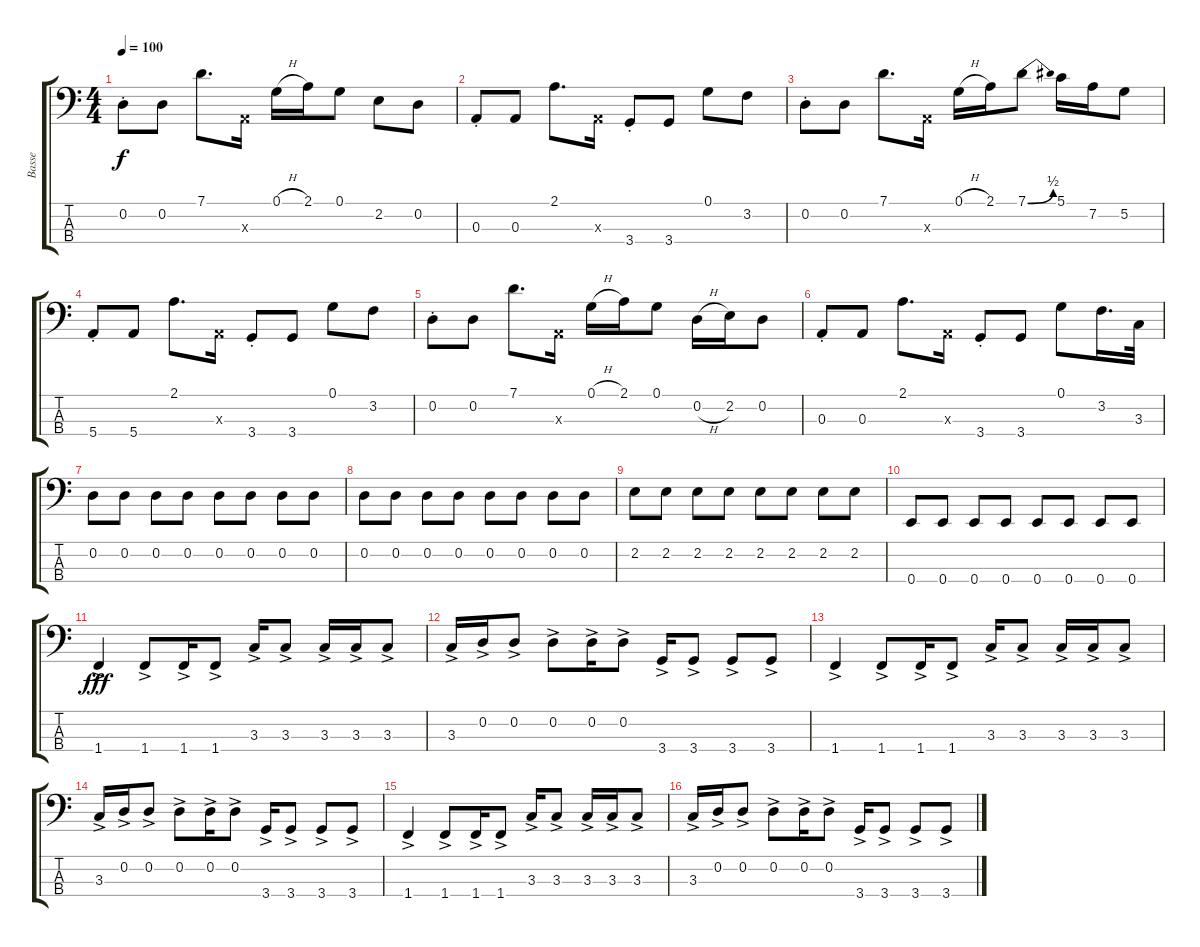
\track ("Basse" "Basse") {instrument electricbasspick}
\staff {score tabs}
\tuning (G2 D2 A1 E1) {hide}
\ts (4 4)
\tempo 100
\clef f4
\ks c
0.2{st}.8{dy f} 0.2.8 7.1.8{d} 0.3{x}.16 0.1{h}.16 2.1.16 0.1.8 2.2.8 0.2.8 |
0.3{st}.8 0.3.8 2.1.8{d} 0.3{x}.16 3.4{st}.8 3.4.8 0.1.8 3.2.8 |
0.2{st}.8 0.2.8 7.1.8{d} 0.3{x}.16 0.1{h}.16 2.1.16 7.1{be (bend 0 0 60 2)}.8 5.1.16 7.2.16 5.2.8 |
5.4{st}.8 5.4.8 2.1.8{d} 0.3{x}.16 3.4{st}.8 3.4.8 0.1.8 3.2.8 |
0.2{st}.8 0.2.8 7.1.8{d} 0.3{x}.16 0.1{h}.16 2.1.16 0.1.8 0.2{h}.16 2.2.16 0.2.8 |
0.3{st}.8 0.3.8 2.1.8{d} 0.3{x}.16 3.4{st}.8 3.4.8 0.1.8 3.2.16{d} 3.3.32 |
0.2.8 0.2.8 0.2.8 0.2.8 0.2.8 0.2.8 0.2.8 0.2.8 |
0.2.8 0.2.8 0.2.8 0.2.8 0.2.8 0.2.8 0.2.8 0.2.8 |
2.2.8 2.2.8 2.2.8 2.2.8 2.2.8 2.2.8 2.2.8 2.2.8 |
0.4.8 0.4.8 0.4.8 0.4.8 0.4.8 0.4.8 0.4.8 0.4.8 |
1.4{ac}.4{dy fff} 1.4{ac}.8 1.4{ac}.16 1.4{ac}.8 3.3{ac}.16 3.3{ac}.8 3.3{ac}.16 3.3{ac}.16 3.3{ac}.8 |
3.3{ac}.16 0.2{ac}.16 0.2{ac}.8 0.2{ac}.8 0.2{ac}.16 0.2{ac}.8 3.4{ac}.16 3.4{ac}.8 3.4{ac}.8 3.4{ac}.8 |
1.4{ac}.4 1.4{ac}.8 1.4{ac}.16 1.4{ac}.8 3.3{ac}.16 3.3{ac}.8 3.3{ac}.16 3.3{ac}.16 3.3{ac}.8 |
3.3{ac}.16 0.2{ac}.16 0.2{ac}.8 0.2{ac}.8 0.2{ac}.16 0.2{ac}.8 3.4{ac}.16 3.4{ac}.8 3.4{ac}.8 3.4{ac}.8 |
1.4{ac}.4 1.4{ac}.8 1.4{ac}.16 1.4{ac}.8 3.3{ac}.16 3.3{ac}.8 3.3{ac}.16 3.3{ac}.16 3.3{ac}.8 |
3.3{ac}.16 0.2{ac}.16 0.2{ac}.8 0.2{ac}.8 0.2{ac}.16 0.2{ac}.8 3.4{ac}.16 3.4{ac}.8 3.4{ac}.8 3.4{ac}.8
